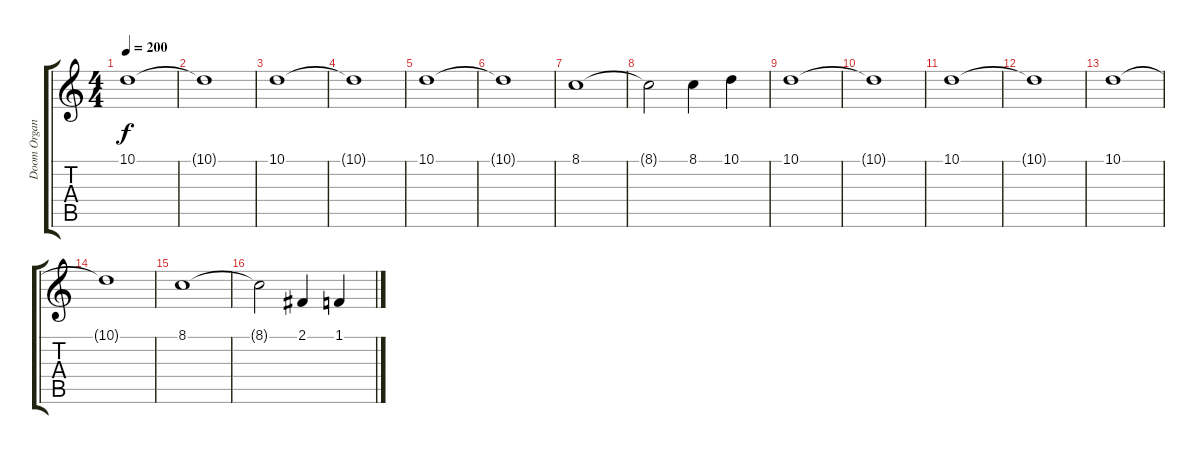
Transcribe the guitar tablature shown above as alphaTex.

\track ("Doom Organ 3" "Doom Organ") {instrument rockorgan}
\staff {score tabs}
\tuning (E4 B3 G3 D3 A2 E2) {hide}
\ts (4 4)
\tempo 200
\clef g2
\ks c
10.1.1{dy f} |
10.1{t}.1 |
10.1.1 |
10.1{t}.1 |
10.1.1 |
10.1{t}.1 |
8.1.1 |
8.1{t}.2 8.1.4 10.1.4 |
10.1.1 |
10.1{t}.1 |
10.1.1 |
10.1{t}.1 |
10.1.1 |
10.1{t}.1 |
8.1.1 |
8.1{t}.2 2.1.4 1.1.4
